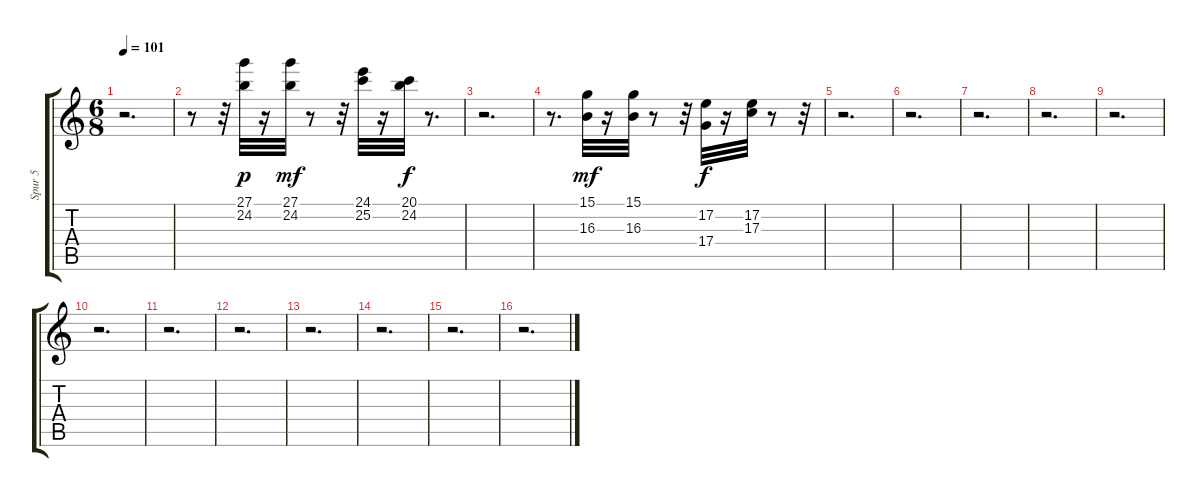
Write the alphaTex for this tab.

\track ("Spur 5" "Spur 5") {instrument flute}
\staff {score tabs}
\tuning (E4 B3 G3 D3 A2 E2) {hide}
\ts (6 8)
\tempo 101
\clef g2
\ks c
r.2{d dy p} |
r.8 r.32 (27.1 24.2).32 r.16 (27.1 24.2).32{dy mf} r.8 r.32 (24.1 25.2).32 r.16 (20.1 24.2).32{dy f} r.8{d} |
r.2{d} |
r.8{d} (15.1 16.3).32{dy mf} r.16 (15.1 16.3).32 r.8 r.32 (17.2 17.4).32{dy f} r.16 (17.2 17.3).32 r.8 r.32 |
r.2{d} |
r.2{d} |
r.2{d} |
r.2{d} |
r.2{d} |
r.2{d} |
r.2{d} |
r.2{d} |
r.2{d} |
r.2{d} |
r.2{d} |
r.2{d}
